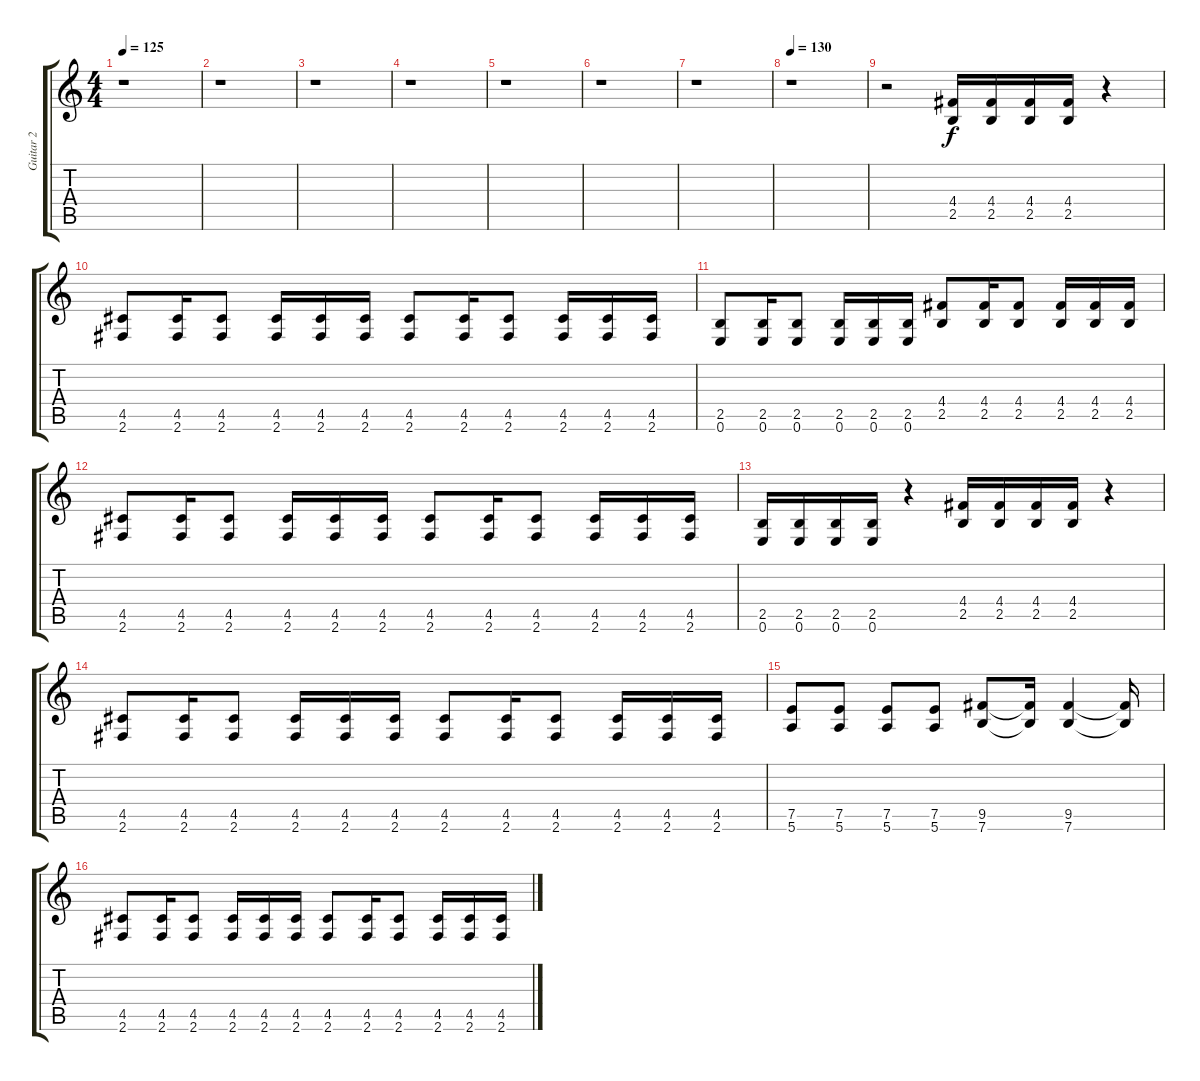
\track ("Guitar 2" "Guitar 2") {instrument distortionguitar}
\staff {score tabs}
\tuning (E4 B3 G3 D3 A2 E2) {hide}
\ts (4 4)
\tempo 125
\tempo 113
\tempo 125
\clef g2
\ks c
r.1{dy f instrument distortionguitar} |
r.1 |
r.1 |
r.1 |
r.1 |
r.1 |
r.1 |
\tempo 130
r.1 |
r.2 (4.4 2.5).16 (4.4 2.5).16 (4.4 2.5).16 (4.4 2.5).16 r.4 |
(4.5 2.6).8 (4.5 2.6).16 (4.5 2.6).8 (4.5 2.6).16 (4.5 2.6).16 (4.5 2.6).16 (4.5 2.6).8 (4.5 2.6).16 (4.5 2.6).8 (4.5 2.6).16 (4.5 2.6).16 (4.5 2.6).16 |
(2.5 0.6).8 (2.5 0.6).16 (2.5 0.6).8 (2.5 0.6).16 (2.5 0.6).16 (2.5 0.6).16 (4.4 2.5).8 (4.4 2.5).16 (4.4 2.5).8 (4.4 2.5).16 (4.4 2.5).16 (4.4 2.5).16 |
(4.5 2.6).8 (4.5 2.6).16 (4.5 2.6).8 (4.5 2.6).16 (4.5 2.6).16 (4.5 2.6).16 (4.5 2.6).8 (4.5 2.6).16 (4.5 2.6).8 (4.5 2.6).16 (4.5 2.6).16 (4.5 2.6).16 |
(2.5 0.6).16 (2.5 0.6).16 (2.5 0.6).16 (2.5 0.6).16 r.4 (4.4 2.5).16 (4.4 2.5).16 (4.4 2.5).16 (4.4 2.5).16 r.4 |
(4.5 2.6).8 (4.5 2.6).16 (4.5 2.6).8 (4.5 2.6).16 (4.5 2.6).16 (4.5 2.6).16 (4.5 2.6).8 (4.5 2.6).16 (4.5 2.6).8 (4.5 2.6).16 (4.5 2.6).16 (4.5 2.6).16 |
(7.5 5.6).8 (7.5 5.6).8 (7.5 5.6).8 (7.5 5.6).8 (9.5 7.6).8 (9.5{t} 7.6{t}).16 (9.5 7.6).4 (9.5{t} 7.6{t}).16 |
(4.5 2.6).8 (4.5 2.6).16 (4.5 2.6).8 (4.5 2.6).16 (4.5 2.6).16 (4.5 2.6).16 (4.5 2.6).8 (4.5 2.6).16 (4.5 2.6).8 (4.5 2.6).16 (4.5 2.6).16 (4.5 2.6).16
